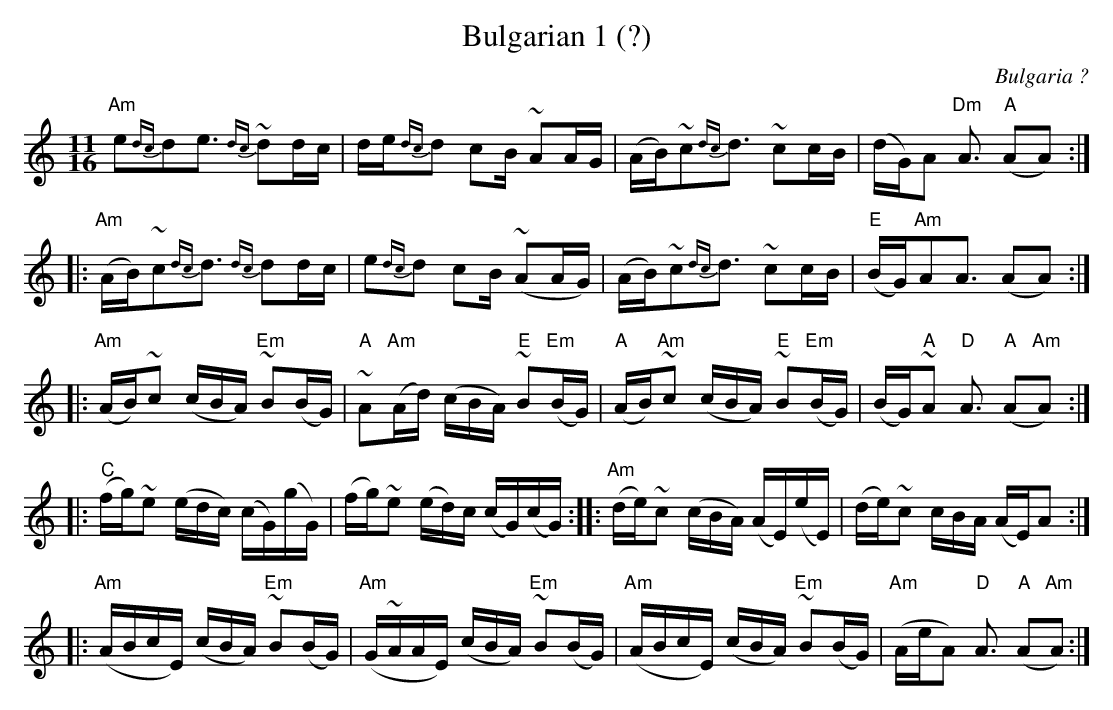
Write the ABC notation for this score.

X:1
T:Bulgarian 1 (?)
M:11/16
O:Bulgaria ?
K:A minor
"Am"e2{dc}d2e3 {dc}~d2dc|de{dc}d2 c2B ~A2AG|\
(AB)~c2{dc}d3 ~c2cB|(dG)A2 "Dm"A3 "A"(A2A2) ::
"Am"(AB)~c2{dc}d3 {dc}d2dc|\
e2{dc}d2 c2B (~A2AG)|\
(AB)~c2{dc}d3 ~c2cB|"E"(BG)"Am"A2A3 (A2A2) ::
"Am"(AB)~c2 (cBA) "Em"~B2(BG)|\
"A"~A2"Am"(Ad) (cBA) "E"~B2"Em"(BG)|\
"A"(AB)"Am"~c2 (cBA) "E"~B2"Em"(BG)|\
(BG)"A"~A2 "D"A3 "A"(A2"Am"A2) ::
"C"(fg)~e2 (edc) (cG)(gG)|\
(fg)~e2 (ed)c (cG)(cG) :: \
"Am"(de)~c2 (cBA) (AE)(eE)|\
(de)~c2 cBA (AE)A2 ::
"Am"(ABcE) (cBA) "Em"~B2(BG)|\
"Am"(G~AAE) (cBA) "Em"~B2(BG)|\
"Am"(ABcE) (cBA) "Em"~B2(BG)| \
"Am"(AeA2) "D"A3 "A"(A2"Am"A2):|
